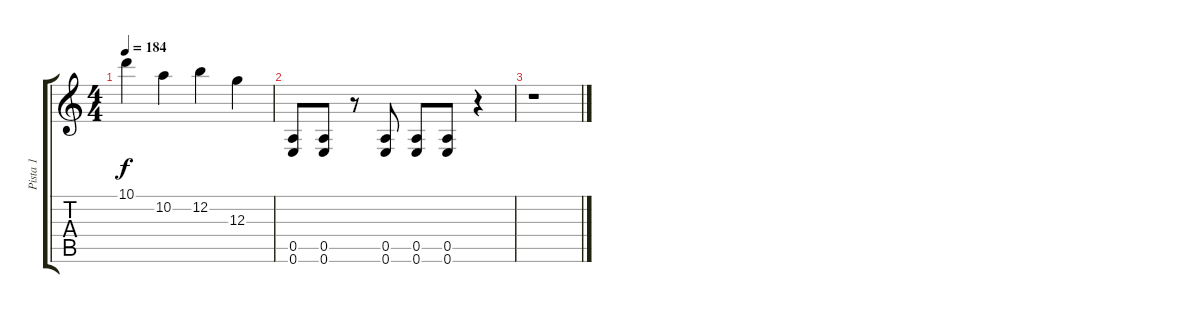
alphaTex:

\track ("Pista 1" "Pista 1") {instrument overdrivenguitar}
\staff {score tabs}
\tuning (E4 B3 G3 D3 A2 E2) {hide}
\ts (4 4)
\tempo 184
\clef g2
\ks c
10.1.4{dy f} 10.2.4 12.2.4 12.3.4 |
(0.5 0.6).8 (0.5 0.6).8 r.8 (0.5 0.6).8 (0.5 0.6).8 (0.5 0.6).8 r.4 |
r.1
